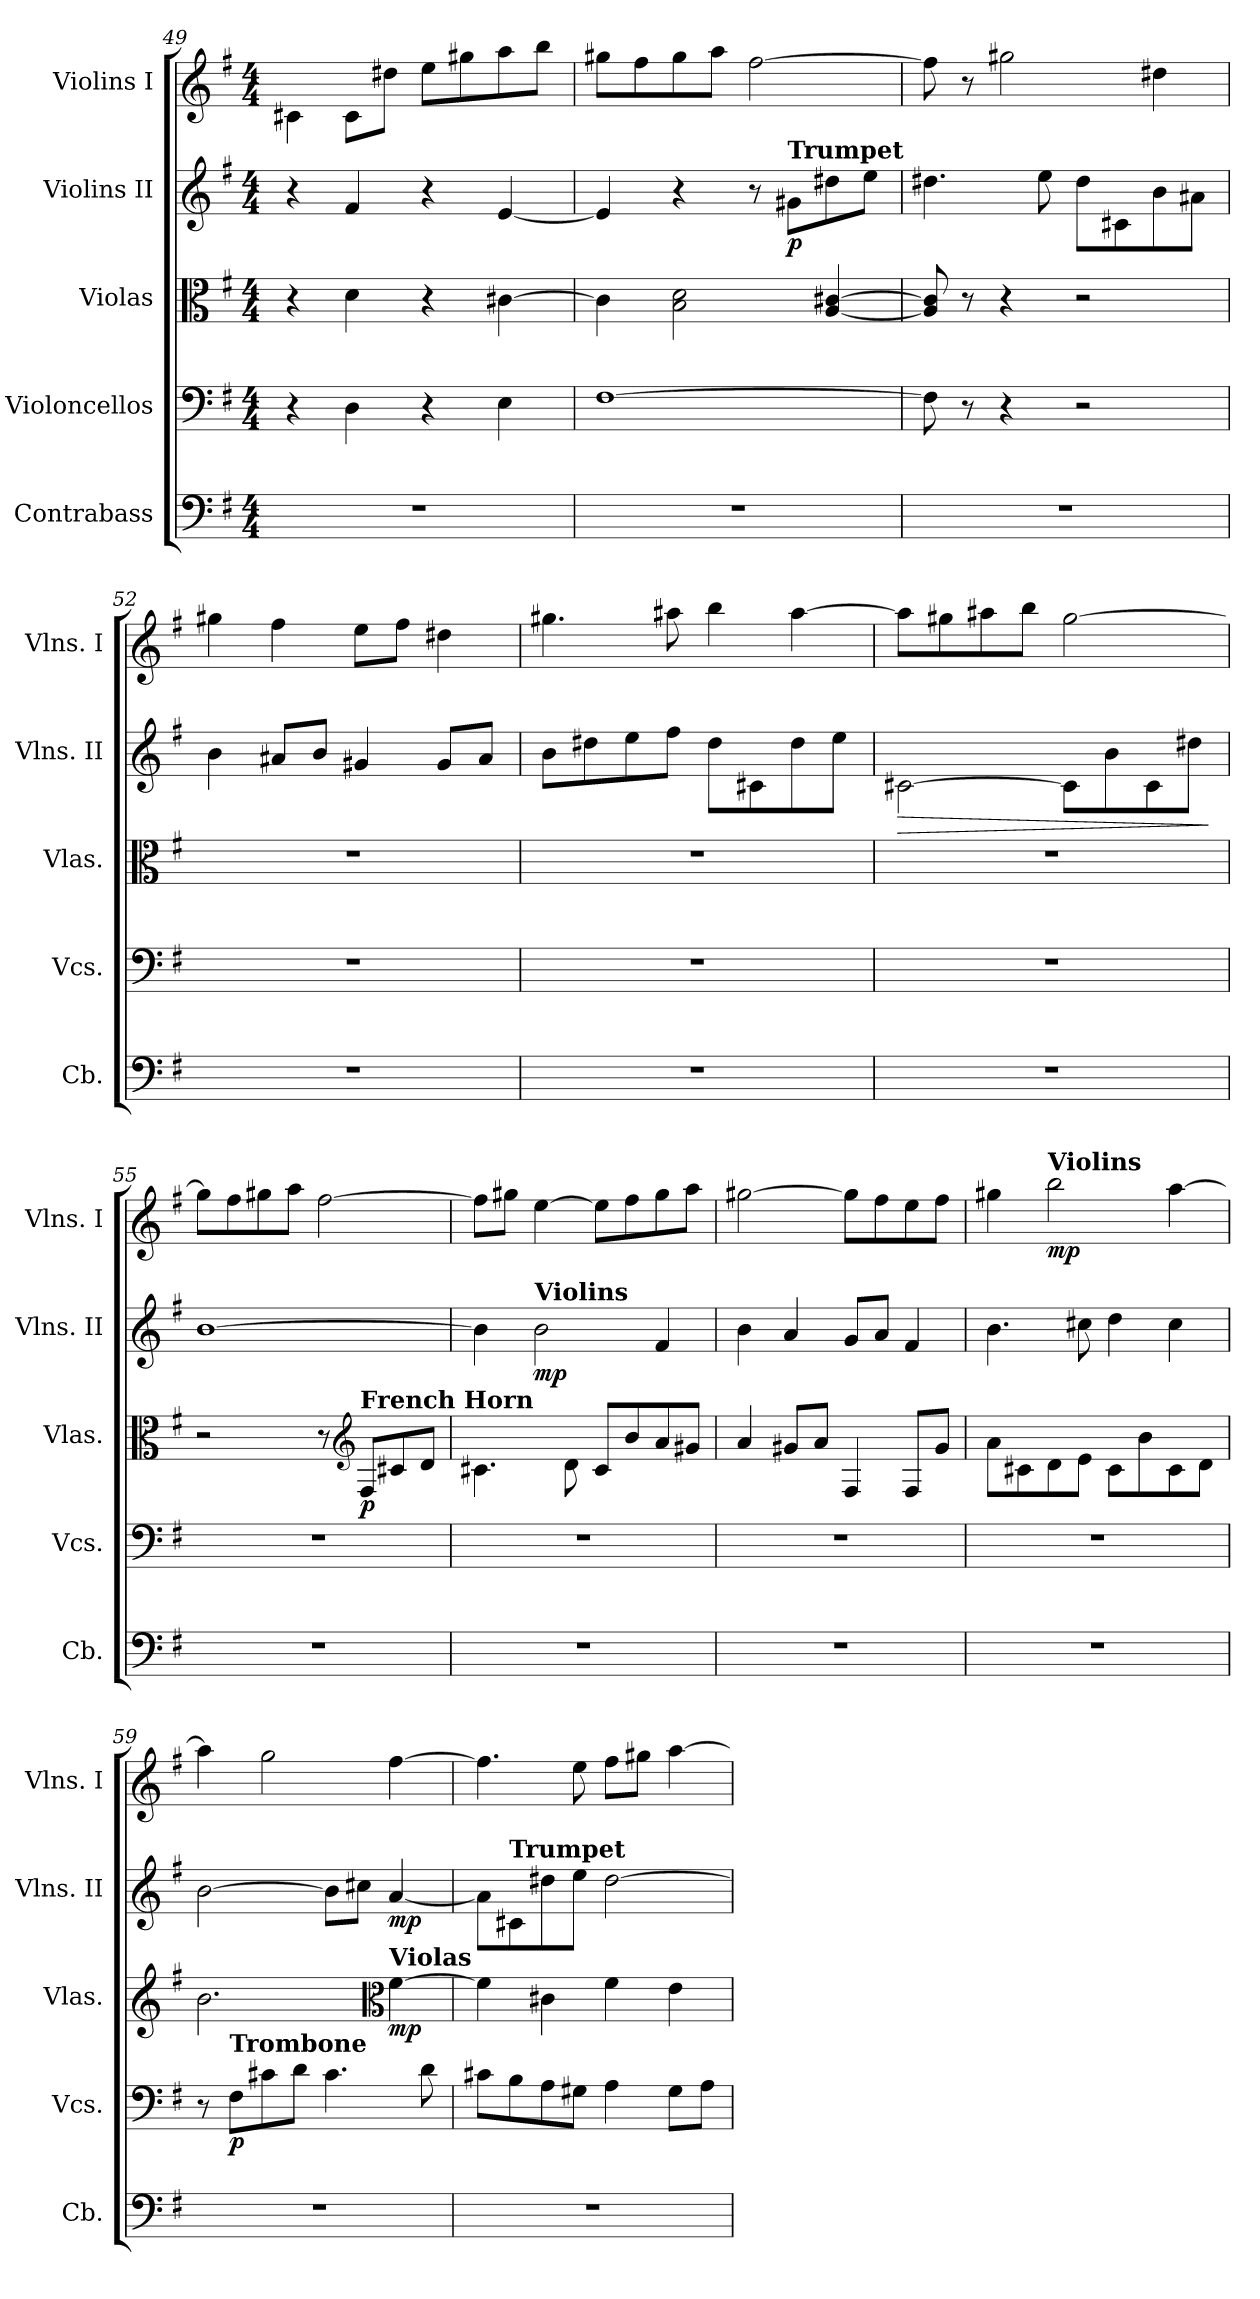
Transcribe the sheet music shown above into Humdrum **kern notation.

**kern	**kern	**dynam	**kern	**dynam	**kern	**dynam	**kern	**dynam
*part5	*part4	*part4	*part3	*part3	*part2	*part2	*part1	*part1
*staff5	*staff4	*staff4	*staff3	*staff3	*staff2	*staff2	*staff1	*staff1
*I"Contrabass	*I"Violoncellos	*	*I"Violas	*	*I"Violins II	*	*I"Violins I	*
*I'Cb.	*I'Vcs.	*	*I'Vlas.	*	*I'Vlns. II	*	*I'Vlns. I	*
*clefF4	*clefF4	*	*clefC3	*	*clefG2	*	*clefG2	*
*ITrd7c12	*	*	*	*	*	*	*	*
*k[f#]	*k[f#]	*	*k[f#]	*	*k[f#]	*	*k[f#]	*
*M4/4	*M4/4	*	*M4/4	*	*M4/4	*	*M4/4	*
=49	=49	=49	=49	=49	=49	=49	=49	=49
1r	4r	.	4r	.	4r	.	4c#X\	.
.	4D\	.	4d\	.	4f#/	.	8c#\L	.
.	.	.	.	.	.	.	8dd#X\J	.
.	4r	.	4r	.	4r	.	8ee\L	.
.	.	.	.	.	.	.	8gg#X\	.
.	4E\	.	[4c#X\	.	[4e/	.	8aa\	.
.	.	.	.	.	.	.	8bb\J	.
!!LO:LB:g=z
=50	=50	=50	=50	=50	=50	=50	=50	=50
1r	[1F#	.	4c#\]	.	4e/]	.	8gg#X\L	.
.	.	.	.	.	.	.	8ff#\	.
.	.	.	2B\ 2d\	.	4r	.	8gg#\	.
.	.	.	.	.	.	.	8aa\J	.
.	.	.	.	.	8r	.	[2ff#\	.
!	!	!	!	!	!LO:TX:a:B:t=Trumpet	!	!	!
!	!	!	!	!	!	!LO:DY:b	!	!
.	.	.	.	.	8g#X\L	p	.	.
.	.	.	[4A/ [4c#X/	.	8dd#X\	.	.	.
.	.	.	.	.	8ee\J	.	.	.
=51	=51	=51	=51	=51	=51	=51	=51	=51
1r	8F#\]	.	8A/] 8c#/]	.	4.dd#X\	.	8ff#\]	.
.	8r	.	8r	.	.	.	8r	.
.	4r	.	4r	.	.	.	2gg#X\	.
.	.	.	.	.	8ee\	.	.	.
.	2r	.	2r	.	8dd#\L	.	.	.
.	.	.	.	.	8c#X\	.	.	.
.	.	.	.	.	8b\	.	4dd#X\	.
.	.	.	.	.	8a#X\J	.	.	.
=52	=52	=52	=52	=52	=52	=52	=52	=52
1r	1r	.	1r	.	4b\	.	4gg#X\	.
.	.	.	.	.	8a#X/L	.	4ff#\	.
.	.	.	.	.	8b/J	.	.	.
.	.	.	.	.	4g#X/	.	8ee\L	.
.	.	.	.	.	.	.	8ff#\J	.
.	.	.	.	.	8g#/L	.	4dd#X\	.
.	.	.	.	.	8a#/J	.	.	.
=53	=53	=53	=53	=53	=53	=53	=53	=53
1r	1r	.	1r	.	8b\L	.	4.gg#X\	.
.	.	.	.	.	8dd#X\	.	.	.
.	.	.	.	.	8ee\	.	.	.
.	.	.	.	.	8ff#\J	.	8aa#X\	.
.	.	.	.	.	8dd#\L	.	4bb\	.
.	.	.	.	.	8c#X\	.	.	.
.	.	.	.	.	8dd#\	.	[4aa#\	.
.	.	.	.	.	8ee\J	.	.	.
!!LO:LB:g=z
=54	=54	=54	=54	=54	=54	=54	=54	=54
!	!	!	!	!	!	!LO:HP:b	!	!
1r	1r	.	1r	.	[2c#X\	>	8aa#\L]	.
.	.	.	.	.	.	.	8gg#X\	.
.	.	.	.	.	.	.	8aa#X\	.
.	.	.	.	.	.	.	8bb\J	.
.	.	.	.	.	8c#\L]	.	[2gg#\	.
.	.	.	.	.	8b\	.	.	.
.	.	.	.	.	8c#\	.	.	.
.	.	.	.	.	8dd#X\J	.	.	.
.	.	.	.	.	.	]	.	.
=55	=55	=55	=55	=55	=55	=55	=55	=55
1r	1r	.	2r	.	[1b	.	8gg#\L]	.
.	.	.	.	.	.	.	8ff#\	.
.	.	.	.	.	.	.	8gg#X\	.
.	.	.	.	.	.	.	8aa\J	.
.	.	.	8r	.	.	.	[2ff#\	.
*	*	*	*clefG2	*	*	*	*	*
!	!	!	!LO:TX:a:B:t=French Horn	!	!	!	!	!
!	!	!	!	!LO:DY:b	!	!	!	!
.	.	.	8F#/L	p	.	.	.	.
.	.	.	8c#X/	.	.	.	.	.
.	.	.	8d/J	.	.	.	.	.
=56	=56	=56	=56	=56	=56	=56	=56	=56
1r	1r	.	4.c#X\	.	4b\]	.	8ff#\L]	.
.	.	.	.	.	.	.	8gg#X\J	.
!	!	!	!	!	!LO:TX:a:B:t=Violins	!	!	!
!	!	!	!	!	!	!LO:DY:b	!	!
.	.	.	.	.	2b\	mp	[4ee\	.
.	.	.	8d\	.	.	.	.	.
.	.	.	8c#/L	.	.	.	8ee\L]	.
.	.	.	8b/	.	.	.	8ff#\	.
.	.	.	8a/	.	4f#/	.	8gg#\	.
.	.	.	8g#X/J	.	.	.	8aa\J	.
=57	=57	=57	=57	=57	=57	=57	=57	=57
1r	1r	.	4a/	.	4b\	.	[2gg#X\	.
.	.	.	8g#X/L	.	4a/	.	.	.
.	.	.	8a/J	.	.	.	.	.
.	.	.	4F#/	.	8g/L	.	8gg#\L]	.
.	.	.	.	.	8a/J	.	8ff#\	.
.	.	.	8F#/L	.	4f#/	.	8ee\	.
.	.	.	8g#/J	.	.	.	8ff#\J	.
!!LO:PB:g=z
=58	=58	=58	=58	=58	=58	=58	=58	=58
1r	1r	.	8a\L	.	4.b\	.	4gg#X\	.
.	.	.	8c#X\	.	.	.	.	.
!	!	!	!	!	!	!	!LO:TX:a:B:t=Violins	!
!	!	!	!	!	!	!	!	!LO:DY:b
.	.	.	8d\	.	.	.	2bb\	mp
.	.	.	8e\J	.	8cc#X\	.	.	.
.	.	.	8c#\L	.	4dd\	.	.	.
.	.	.	8b\	.	.	.	.	.
.	.	.	8c#\	.	4cc#\	.	[4aa\	.
.	.	.	8d\J	.	.	.	.	.
=59	=59	=59	=59	=59	=59	=59	=59	=59
1r	8r	.	2.b\	.	[2b\	.	4aa\]	.
!	!LO:TX:a:B:t=Trombone	!	!	!	!	!	!	!
!	!	!LO:DY:b	!	!	!	!	!	!
.	8F#\L	p	.	.	.	.	.	.
.	8c#X\	.	.	.	.	.	2gg\	.
.	8d\J	.	.	.	.	.	.	.
.	4.c#\	.	.	.	8b\L]	.	.	.
.	.	.	.	.	8cc#X\J	.	.	.
*	*	*	*clefC3	*	*	*	*	*
!	!	!	!LO:TX:a:B:t=Violas	!	!	!	!	!
!	!	!	!	!LO:DY:b	!	!LO:DY:b	!	!
.	.	.	[4f#\	mp	[4a/	mp	[4ff#\	.
.	8d\	.	.	.	.	.	.	.
=60	=60	=60	=60	=60	=60	=60	=60	=60
1r	8c#X\L	.	4f#\]	.	8a\L]	.	4.ff#\]	.
!	!	!	!	!	!LO:TX:a:B:t=Trumpet	!	!	!
.	8B\	.	.	.	8c#X\	.	.	.
.	8A\	.	4c#X\	.	8dd#X\	.	.	.
.	8G#X\J	.	.	.	8ee\J	.	8ee\	.
.	4A\	.	4f#\	.	[2dd#\	.	8ff#\L	.
.	.	.	.	.	.	.	8gg#X\J	.
.	8G#\L	.	4e\	.	.	.	[4aa\	.
.	8A\J	.	.	.	.	.	.	.
=	=	=	=	=	=	=	=	=
*-	*-	*-	*-	*-	*-	*-	*-	*-
